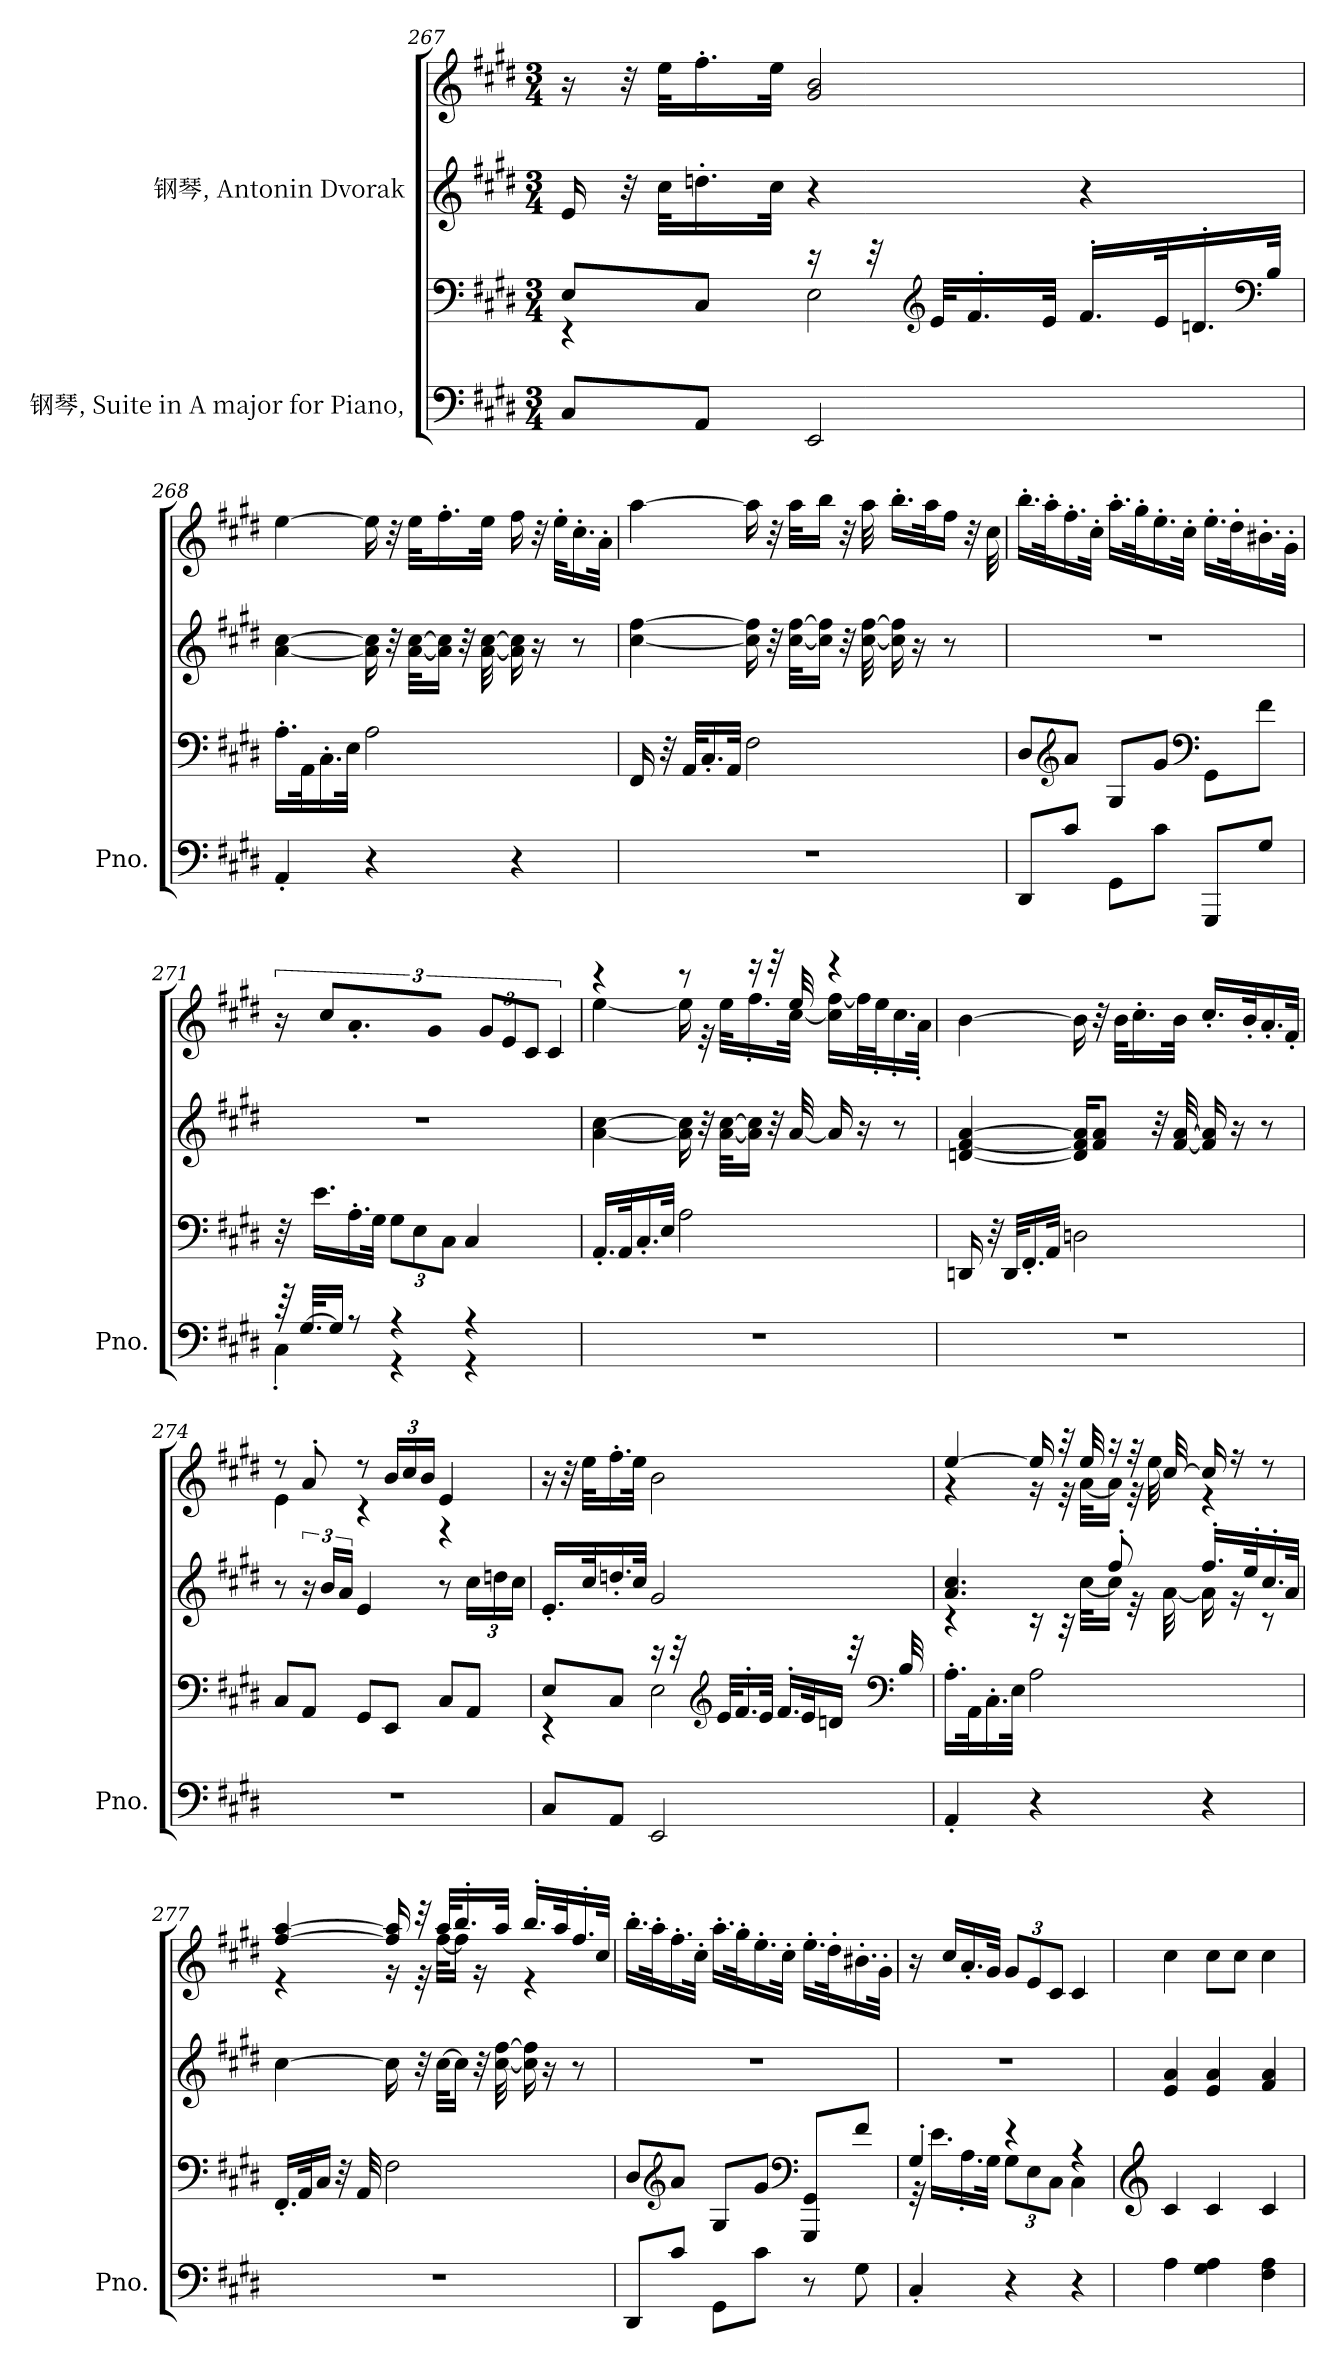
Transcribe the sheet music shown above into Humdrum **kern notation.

**kern	**kern	**kern	**kern
*part2	*part2	*part1	*part1
*staff4	*staff3	*staff2	*staff1
*I"钢琴, Suite in A major for Piano,	*	*I"钢琴, Antonin Dvorak	*
*I'Pno.	*	*	*
!!LO:LB:g=z
*clefF4	*clefF4	*clefG2	*clefG2
*k[f#c#g#d#]	*k[f#c#g#d#]	*k[f#c#g#d#]	*k[f#c#g#d#]
*M3/4	*M3/4	*M3/4	*M3/4
=267	=267	=267	=267
*	*^	*	*
8C#/L	8E/L	4r	16e/	16r
.	.	.	32r	32r
.	.	.	32cc#\KLL	32ee\KLL
8AA/J	8C#/J	.	16.ddn'\	16.ff#'\
.	.	.	32cc#\JJk	32ee\JJk
2EE/	16r	2E\	4r	2g#/ 2b/
.	32r	.	.	.
*	*clefG2	*	*	*
.	32e/KLL	.	.	.
.	16.f#'/	.	.	.
.	32e/JJk	.	.	.
.	16.f#'/LL	.	4r	.
.	32e/K	.	.	.
.	16.dn'/	.	.	.
*	*clefF4	*	*	*
.	32B/JJk	.	.	.
*	*v	*v	*	*
=268	=268	=268	=268
4AA'/	16.A'\LL	[4a\ [4cc#\	[4ee\
.	32AA\K	.	.
.	16.C#'\	.	.
.	32E\JJk	.	.
4r	2A\	16a\] 16cc#\]	16ee\]
.	.	32r	32r
.	.	[32a\ [32cc#\KLL	32ee\KLL
.	.	16a\] 16cc#\]JJ	16.ff#'\
.	.	32r	.
.	.	[32a\ [32cc#\	32ee\JJk
4r	.	16a\] 16cc#\]	16ff#\
.	.	16r	32r
.	.	.	32ee'\KLL
.	.	8r	16.cc#'\
.	.	.	32a'\JJk
!!LO:LB:g=z
=269	=269	=269	=269
2.r	16FF#/	[4cc#\ [4ff#\	[4aa\
.	32r	.	.
.	32AA/KLL	.	.
.	16.C#'/	.	.
.	32AA/JJk	.	.
.	2F#\	16cc#\] 16ff#\]	16aa\]
.	.	32r	32r
.	.	[32cc#\ [32ff#\KLL	32aa\KLL
.	.	16cc#\] 16ff#\]JJ	16bb\JJ
.	.	32r	32r
.	.	[32cc#\ [32ff#\	32aa\
.	.	16cc#\] 16ff#\]	16.bb'\LL
.	.	16r	.
.	.	.	32aa\K
.	.	8r	16ff#\JJ
.	.	.	32r
.	.	.	32cc#\
=270	=270	=270	=270
8DD#/L	8D#/L	2.r	16.bb'\LL
.	.	.	32aa'\K
*	*clefG2	*	*
8c#/J	8a/J	.	16.ff#'\
.	.	.	32cc#'\JJk
8GG#\L	8G#/L	.	16.aa'\LL
.	.	.	32gg#'\K
8c#\J	8g#/J	.	16.ee'\
.	.	.	32cc#'\JJk
*	*clefF4	*	*
8GGG#/L	8GG#\L	.	16.ee'\LL
.	.	.	32dd#'\K
8G#/J	8f#\J	.	16.b#X'\
.	.	.	32g#'\JJk
!!LO:PB:g=z
=271	=271	=271	=271
*^	*	*	*
64r	4C#'\	32r	2.r	24r
[32.G#/KLL	.	.	.	.
.	.	16.e\LL	.	.
.	.	.	.	12cc#/L
16G#/JJ]	.	.	.	.
8r	.	16.A'\	.	16.a'/L
.	.	32G#\JJk	.	32g#/JJk
*	*	*Xbrackettup	*	*Xbrackettup
4r	4r	12G#\L	.	12g#/L
.	.	12E\	.	12e/
.	.	12C#\J	.	12c#/J
4r	4r	4C#/	.	4c#/
*v	*v	*	*	*
=272	=272	=272	=272
*	*	*	*^
2.r	16.AA'/LL	[4a\ [4cc#\	4r	[4ee\
.	32AA/K	.	.	.
.	16.C#'/	.	.	.
.	32E/JJk	.	.	.
.	2A\	16a\] 16cc#\]	8r	16ee\]
.	.	32r	.	32r
.	.	[32a\ [32cc#\KLL	.	32ee\KLL
.	.	16a\] 16cc#\]JJ	16r	16.ff#'\
.	.	32r	32r	.
.	.	[32a/	32ee/	[32cc#\JJk
.	.	16a/]	4r	16cc#\] [16ff#\LL
.	.	16r	.	32ff#\L]
.	.	.	.	32ee'\J
.	.	8r	.	16.cc#'\
.	.	.	.	32a'\JJk
*	*	*	*v	*v
!!LO:LB:g=z
=273	=273	=273	=273
2.r	16DDn/	[4dn/ [4f#/ [4a/	[4b\
.	32r	.	.
.	32DD/KLL	.	.
.	16.FF#'/	.	.
.	32AA/JJk	.	.
.	2Dn\	16d/] 16f#/] 16a/]KL	16b\]
.	.	8f#/ 8a/J	32r
.	.	.	32b\KLL
.	.	.	16.cc#'\
.	.	32r	.
.	.	[32f#/ [32a/	32b\JJk
.	.	16f#/] 16a/]	16.cc#'/LL
.	.	16r	.
.	.	.	32b'/K
.	.	8r	16.a'/
.	.	.	32f#'/JJk
=274	=274	=274	=274
*	*	*	*^
2.r	8C#/L	8r	8r	4e\
.	8AA/J	24r	8a'/	.
.	.	24b/LL	.	.
.	.	24a/JJ	.	.
.	8GG#/L	4e/	8r	4r
.	8EE/J	.	24b/LL	.
.	.	.	24cc#/	.
.	.	.	24b/JJ	.
.	8C#/L	8r	4e/	4r
*	*	*Xbrackettup	*	*
.	8AA/J	24cc#\LL	.	.
.	.	24ddn\	.	.
.	.	24cc#\JJ	.	.
*	*	*	*v	*v
!!LO:LB:g=z
=275	=275	=275	=275
*	*^	*	*
8C#/L	8E/L	4r	16.e'/LL	16r
.	.	.	.	32r
.	.	.	32cc#/K	32ee\KLL
8AA/J	8C#/J	.	16.ddn'/	16.ff#'\
.	.	.	32cc#/JJk	32ee\JJk
2EE/	16r	2E\	2g#/	2b\
.	32r	.	.	.
*	*clefG2	*	*	*
.	32e/KLL	.	.	.
.	16.f#'/	.	.	.
.	32e/JJk	.	.	.
.	16.f#'/LL	.	.	.
.	32e/K	.	.	.
.	16dn/JJ	.	.	.
.	32r	.	.	.
*	*clefF4	*	*	*
.	32B/	.	.	.
*	*v	*v	*	*
!!LO:PB:g=z
=276	=276	=276	=276
*	*	*^	*^
4AA'/	16.A'\LL	4.a/ 4.cc#/	4r	[4ee/	4r
.	32AA\K	.	.	.	.
.	16.C#'\	.	.	.	.
.	32E\JJk	.	.	.	.
4r	2A\	.	16r	16ee/]	16r
.	.	.	32r	32r	32r
.	.	.	[32cc#\KLL	32ee/	[32a\KLL
.	.	8ff#'/	16cc#\JJ]	16r	16a\JJ]
.	.	.	32r	32r	32r
.	.	.	[32a\	[32cc#/	32ee\
4r	.	16.ff#'/LL	16a\]	16cc#/]	4r
.	.	.	16r	16r	.
.	.	32ee'/K	.	.	.
.	.	16.cc#'/	8r	8r	.
.	.	32a/JJk	.	.	.
*	*	*v	*v	*	*
=277	=277	=277	=277	=277
2.r	16.FF#'/LL	[4cc#\	[4ff#/ [4aa/	4r
.	32AA/K	.	.	.
.	16C#/JJ	.	.	.
.	32r	.	.	.
.	32AA/	.	.	.
.	2F#\	16cc#\]	16ff#/] 16aa/]	16r
.	.	32r	32r	32r
.	.	[32cc#\KLL	32aa/KLL	[32ff#\KLL
.	.	16cc#\JJ]	16.bb'/	16ff#\JJ]
.	.	32r	.	16r
.	.	[32cc#\ [32ff#\	32aa/JJk	.
.	.	16cc#\] 16ff#\]	16.bb'/LL	4r
.	.	16r	.	.
.	.	.	32aa/K	.
.	.	8r	16.ff#'/	.
.	.	.	32cc#/JJk	.
*	*	*	*v	*v
!!LO:LB:g=z
=278	=278	=278	=278
8DD#/L	8D#/L	2.r	16.bb'\LL
.	.	.	32aa'\K
*	*clefG2	*	*
8c#/J	8a/J	.	16.ff#'\
.	.	.	32cc#'\JJk
8GG#\L	8G#/L	.	16.aa'\LL
.	.	.	32gg#'\K
8c#\J	8g#/J	.	16.ee'\
.	.	.	32cc#'\JJk
*	*clefF4	*	*
8r	8GGG#/ 8GG#/L	.	16.ee'\LL
.	.	.	32dd#'\K
8G#\	8f#/J	.	16.b#X'\
.	.	.	32g#'\JJk
=279	=279	=279	=279
*	*^	*	*
4C#'/	4G#'/	32r	2.r	16r
.	.	16.e\LL	.	.
.	.	.	.	16cc#/LL
*	*	*	*	*MM78
.	.	16.A'\	.	16.a'/
.	.	32G#\JJk	.	32g#/JJk
4r	4r	12G#\L	.	12g#/L
.	.	12E\	.	12e/
.	.	12C#\J	.	12c#/J
4r	4r	4C#\	.	4c#/
*	*v	*v	*	*
=280	=280	=280	=280
*	*clefG2	*	*
4A\	4c#/	4e/ 4a/	4cc#\
4G#\ 4A\	4c#/	4e/ 4a/	8cc#\L
.	.	.	8cc#\J
4F#\ 4A\	4c#/	4f#/ 4a/	4cc#\
=	=	=	=
*-	*-	*-	*-
